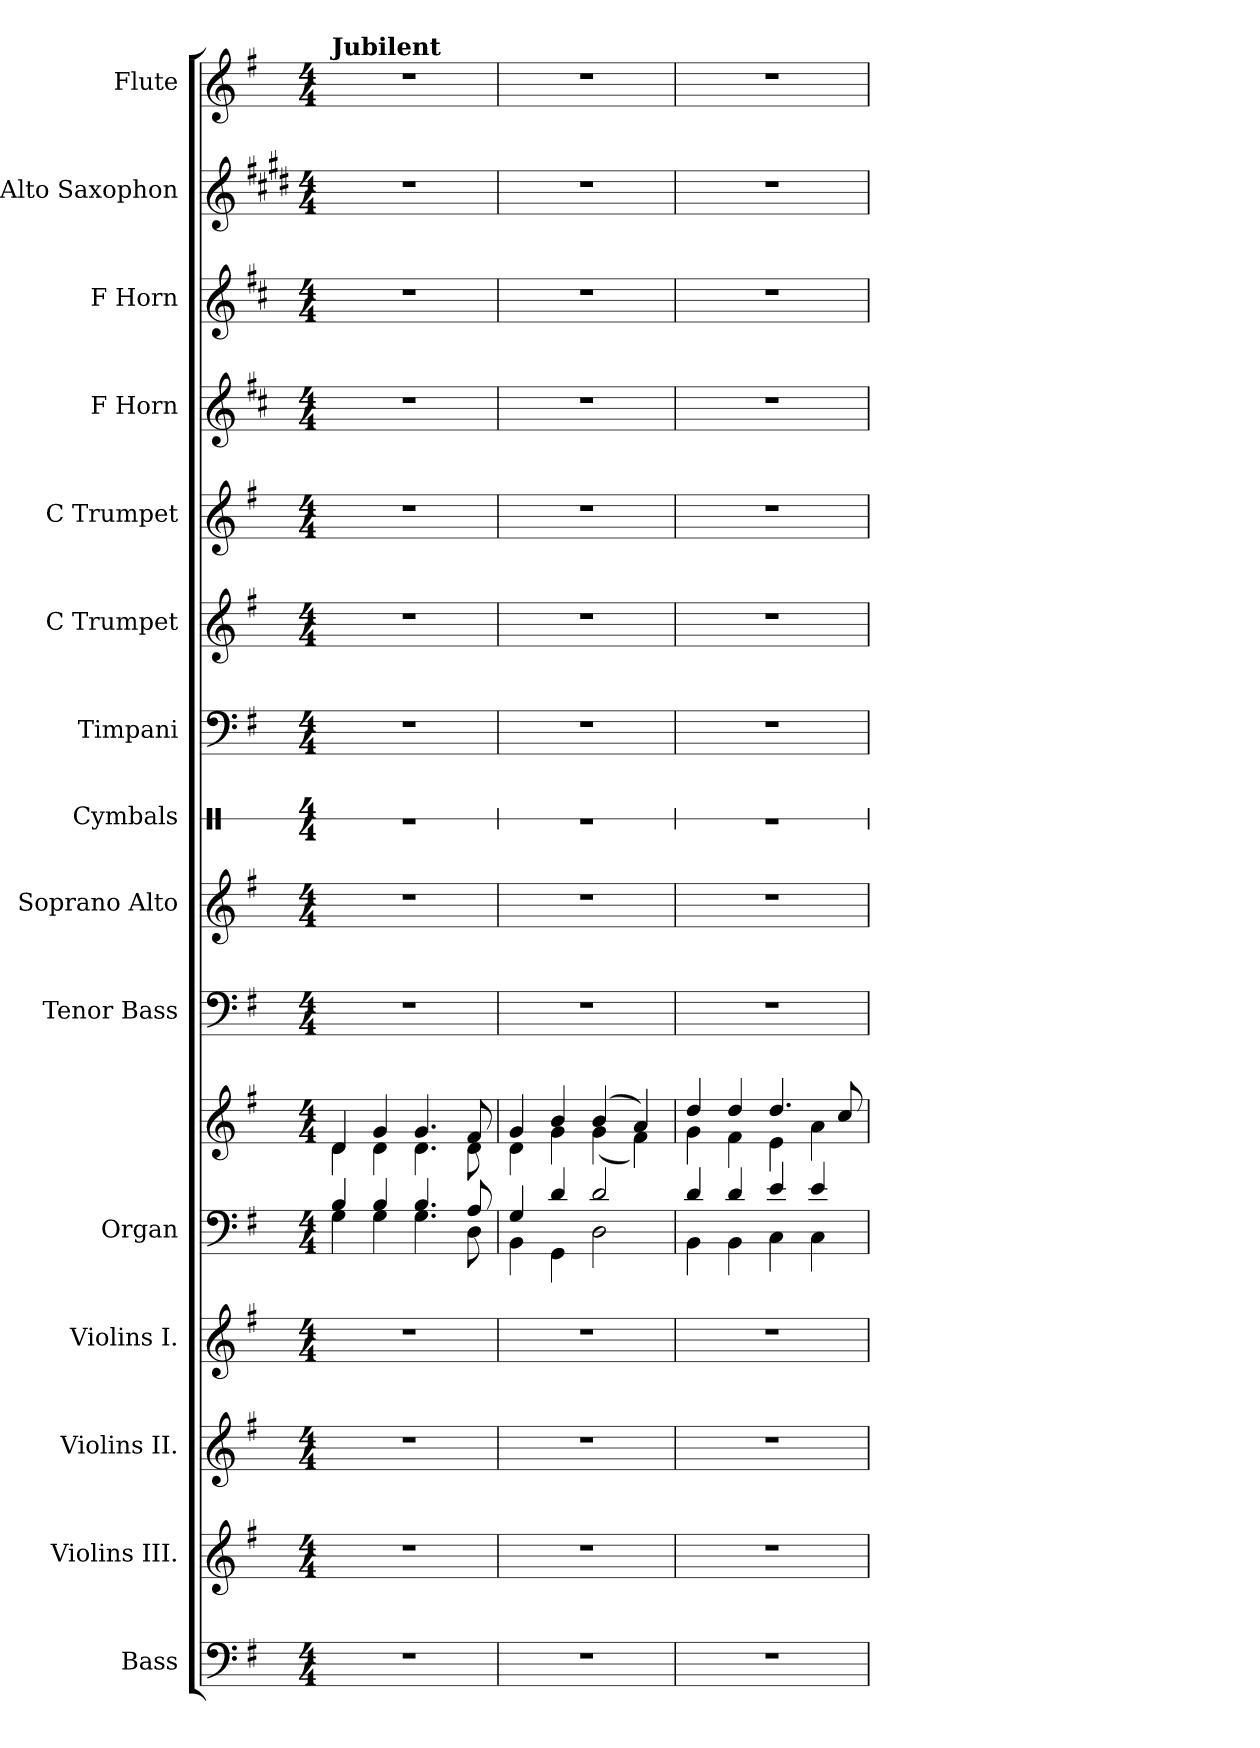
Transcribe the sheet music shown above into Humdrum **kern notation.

**kern	**kern	**kern	**kern	**kern	**kern	**kern	**kern	**kern	**kern	**kern	**kern	**kern	**kern	**kern	**kern
*part15	*part14	*part13	*part12	*part11	*part11	*part10	*part9	*part8	*part7	*part6	*part5	*part4	*part3	*part2	*part1
*staff16	*staff15	*staff14	*staff13	*staff12	*staff11	*staff10	*staff9	*staff8	*staff7	*staff6	*staff5	*staff4	*staff3	*staff2	*staff1
*I"Bass	*I"Violins III.	*I"Violins II.	*I"Violins I.	*I"Organ	*	*I"Tenor Bass	*I"Soprano    Alto	*I"Cymbals	*I"Timpani	*I"C Trumpet	*I"C Trumpet	*I"F Horn	*I"F Horn	*I"Alto Saxophon	*I"Flute
*I'Bass	*I'Vl. III.	*I'Vl. II.	*I'Vl. I.	*I'Org.	*	*I'T. B.	*I'S. A.	*I'Cmb.	*I'Tmp.	*I'C Tpt.	*I'C Tpt.	*I'F Hn.	*I'F Hn.	*I'Sax.	*I'Fl.
*	*	*	*	*	*	*	*	*stria1	*	*	*	*	*	*	*
*clefF4	*clefG2	*clefG2	*clefG2	*clefF4	*clefG2	*clefF4	*clefG2	*clefX	*clefF4	*clefG2	*clefG2	*clefG2	*clefG2	*clefG2	*clefG2
*	*	*	*	*	*	*	*	*	*	*	*	*ITrd4c7	*ITrd4c7	*ITrd5c9	*
*k[f#]	*k[f#]	*k[f#]	*k[f#]	*k[f#]	*k[f#]	*k[f#]	*k[f#]	*k[]	*k[f#]	*k[f#]	*k[f#]	*k[f#]	*k[f#]	*k[f#]	*k[f#]
*M4/4	*M4/4	*M4/4	*M4/4	*M4/4	*M4/4	*M4/4	*M4/4	*M4/4	*M4/4	*M4/4	*M4/4	*M4/4	*M4/4	*M4/4	*M4/4
*MM90	*MM90	*MM90	*MM90	*MM90	*MM90	*MM90	*MM90	*MM90	*MM90	*MM90	*MM90	*MM90	*MM90	*MM90	*MM90
=1	=1	=1	=1	=1	=1	=1	=1	=1	=1	=1	=1	=1	=1	=1	=1
*	*	*	*	*^	*^	*	*	*	*	*	*	*	*	*	*
!	!	!	!	!	!	!	!	!	!	!	!	!	!	!	!	!	!LO:TX:a:B:t=Jubilent
1r	1r	1r	1r	4B/	4G\	4d/	4d\	1r	1r	1r	1r	1r	1r	1r	1r	1r	1r
.	.	.	.	4B/	4G\	4g/	4d\	.	.	.	.	.	.	.	.	.	.
.	.	.	.	4.B/	4.G\	4.g/	4.d\	.	.	.	.	.	.	.	.	.	.
.	.	.	.	8A/	8D\	8f#/	8d\	.	.	.	.	.	.	.	.	.	.
=2	=2	=2	=2	=2	=2	=2	=2	=2	=2	=2	=2	=2	=2	=2	=2	=2	=2
1r	1r	1r	1r	4G/	4BB\	4g/	4d\	1r	1r	1r	1r	1r	1r	1r	1r	1r	1r
.	.	.	.	4d/	4GG\	4b/	4g\	.	.	.	.	.	.	.	.	.	.
.	.	.	.	2d/	2D\	(4b/	(4g\	.	.	.	.	.	.	.	.	.	.
.	.	.	.	.	.	4a/)	4f#\)	.	.	.	.	.	.	.	.	.	.
=3	=3	=3	=3	=3	=3	=3	=3	=3	=3	=3	=3	=3	=3	=3	=3	=3	=3
1r	1r	1r	1r	4d/	4BB\	4dd/	4g\	1r	1r	1r	1r	1r	1r	1r	1r	1r	1r
.	.	.	.	4d/	4BB\	4dd/	4f#\	.	.	.	.	.	.	.	.	.	.
.	.	.	.	4e/	4C\	4.dd/	4e\	.	.	.	.	.	.	.	.	.	.
.	.	.	.	4e/	4C\	.	4a\	.	.	.	.	.	.	.	.	.	.
.	.	.	.	.	.	8cc/	.	.	.	.	.	.	.	.	.	.	.
*	*	*	*	*v	*v	*	*	*	*	*	*	*	*	*	*	*	*
*	*	*	*	*	*v	*v	*	*	*	*	*	*	*	*	*	*
=	=	=	=	=	=	=	=	=	=	=	=	=	=	=	=
*-	*-	*-	*-	*-	*-	*-	*-	*-	*-	*-	*-	*-	*-	*-	*-
